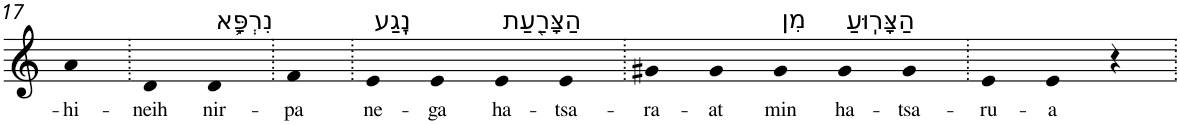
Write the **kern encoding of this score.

**kern	**text
*part1	*part1
*staff1	*staff1
*I"Piano	*
*I'Pno	*
!!LO:PB:g=z
*clefG2	*
*k[]	*
=17	=17
!	!LO:LY:b
4a	-hi-
=18.	=18.
!	!LO:LY:b
4d	-neih
!LO:TX:a:t=נִרְפָּ֥א	!
!	!LO:LY:b
4d	nir-
=19.	=19.
!	!LO:LY:b
4f	-pa
=20.	=20.
!LO:TX:a:t=נֶֽגַע	!
!	!LO:LY:b
4e	ne-
!	!LO:LY:b
4e	-ga
!LO:TX:a:t=הַצָּרַ֖עַת	!
!	!LO:LY:b
4e	ha-
!	!LO:LY:b
4e	-tsa-
=21.	=21.
!	!LO:LY:b
4g#X	-ra-
!	!LO:LY:b
4g#	-at
!LO:TX:a:t=מִן	!
!	!LO:LY:b
4g#	min
!LO:TX:a:t=הַצָּרֽוּעַ	!
!	!LO:LY:b
4g#	ha-
!	!LO:LY:b
4g#	-tsa-
=22.	=22.
!	!LO:LY:b
4e	-ru-
!	!LO:LY:b
4e	-a
4r	.
=.	=.
*-	*-
